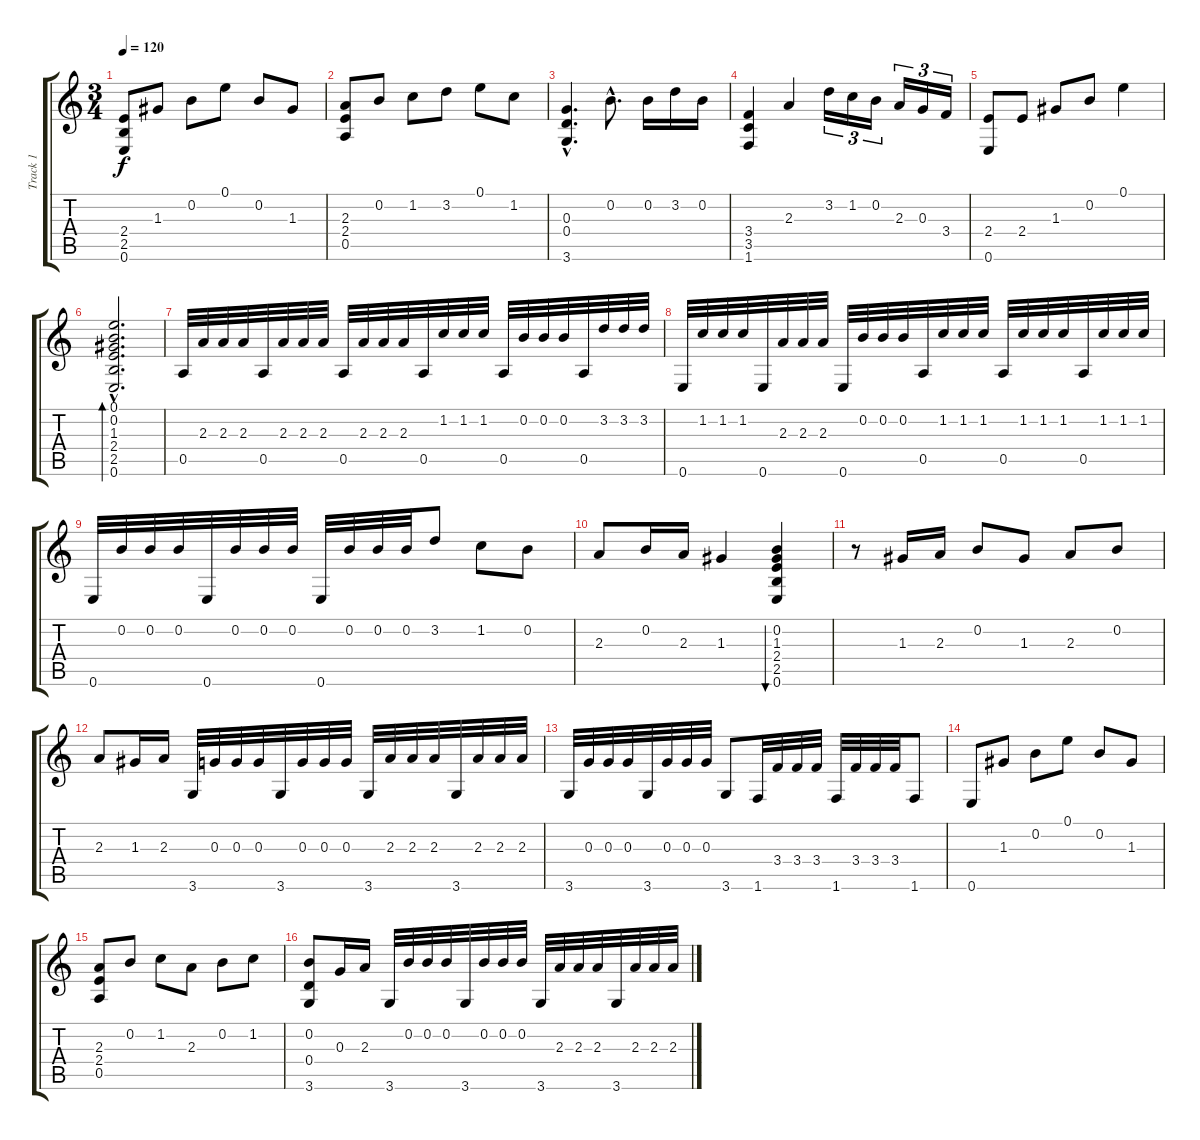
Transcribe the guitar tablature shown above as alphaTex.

\track ("Track 1" "Track 1") {instrument acousticguitarnylon}
\staff {score tabs}
\tuning (E4 B3 G3 D3 A2 E2) {hide}
\ts (3 4)
\tempo 120
\clef g2
\ks c
(2.4 2.5 0.6).8{dy f} 1.3.8 0.2.8 0.1.8 0.2.8 1.3.8 |
(2.3 2.4 0.5).8 0.2.8 1.2.8 3.2.8 0.1.8 1.2.8 |
(0.3{hac} 0.4{hac} 3.6{hac}).4{d} 0.2{hac}.8{d} 0.2.16 3.2.16 0.2.16 |
(3.4 3.5 1.6).4 2.3.4 3.2.16{tu (3 2)} 1.2.16{tu (3 2)} 0.2.16{tu (3 2)} 2.3.16{tu (3 2)} 0.3.16{tu (3 2)} 3.4.16{tu (3 2)} |
(2.4 0.6).8 2.4.8 1.3.8 0.2.8 0.1.4 |
(0.1{hac} 0.2{hac} 1.3{hac} 2.4{hac} 2.5{hac} 0.6{hac}).2{d bd 240} |
0.5.32 2.3.32 2.3.32 2.3.32 0.5.32 2.3.32 2.3.32 2.3.32 0.5.32 2.3.32 2.3.32 2.3.32 0.5.32 1.2.32 1.2.32 1.2.32 0.5.32 0.2.32 0.2.32 0.2.32 0.5.32 3.2.32 3.2.32 3.2.32 |
0.6.32 1.2.32 1.2.32 1.2.32 0.6.32 2.3.32 2.3.32 2.3.32 0.6.32 0.2.32 0.2.32 0.2.32 0.5.32 1.2.32 1.2.32 1.2.32 0.5.32 1.2.32 1.2.32 1.2.32 0.5.32 1.2.32 1.2.32 1.2.32 |
0.6.32 0.2.32 0.2.32 0.2.32 0.6.32 0.2.32 0.2.32 0.2.32 0.6.32 0.2.32 0.2.32 0.2.32 3.2.8 1.2.8 0.2.8 |
2.3.8 0.2.16 2.3.16 1.3.4 (0.2 1.3 2.4 2.5 0.6).4{bu 240} |
r.8 1.3.16 2.3.16 0.2.8 1.3.8 2.3.8 0.2.8 |
2.3.8 1.3.16 2.3.16 3.6.32 0.3.32 0.3.32 0.3.32 3.6.32 0.3.32 0.3.32 0.3.32 3.6.32 2.3.32 2.3.32 2.3.32 3.6.32 2.3.32 2.3.32 2.3.32 |
3.6.32 0.3.32 0.3.32 0.3.32 3.6.32 0.3.32 0.3.32 0.3.32 3.6.8 1.6.32 3.4.32 3.4.32 3.4.32 1.6.32 3.4.32 3.4.32 3.4.32 1.6.8 |
0.6.8 1.3.8 0.2.8 0.1.8 0.2.8 1.3.8 |
(2.3 2.4 0.5).8 0.2.8 1.2.8 2.3.8 0.2.8 1.2.8 |
(0.2 0.4 3.6).8 0.3.16 2.3.16 3.6.32 0.2.32 0.2.32 0.2.32 3.6.32 0.2.32 0.2.32 0.2.32 3.6.32 2.3.32 2.3.32 2.3.32 3.6.32 2.3.32 2.3.32 2.3.32
